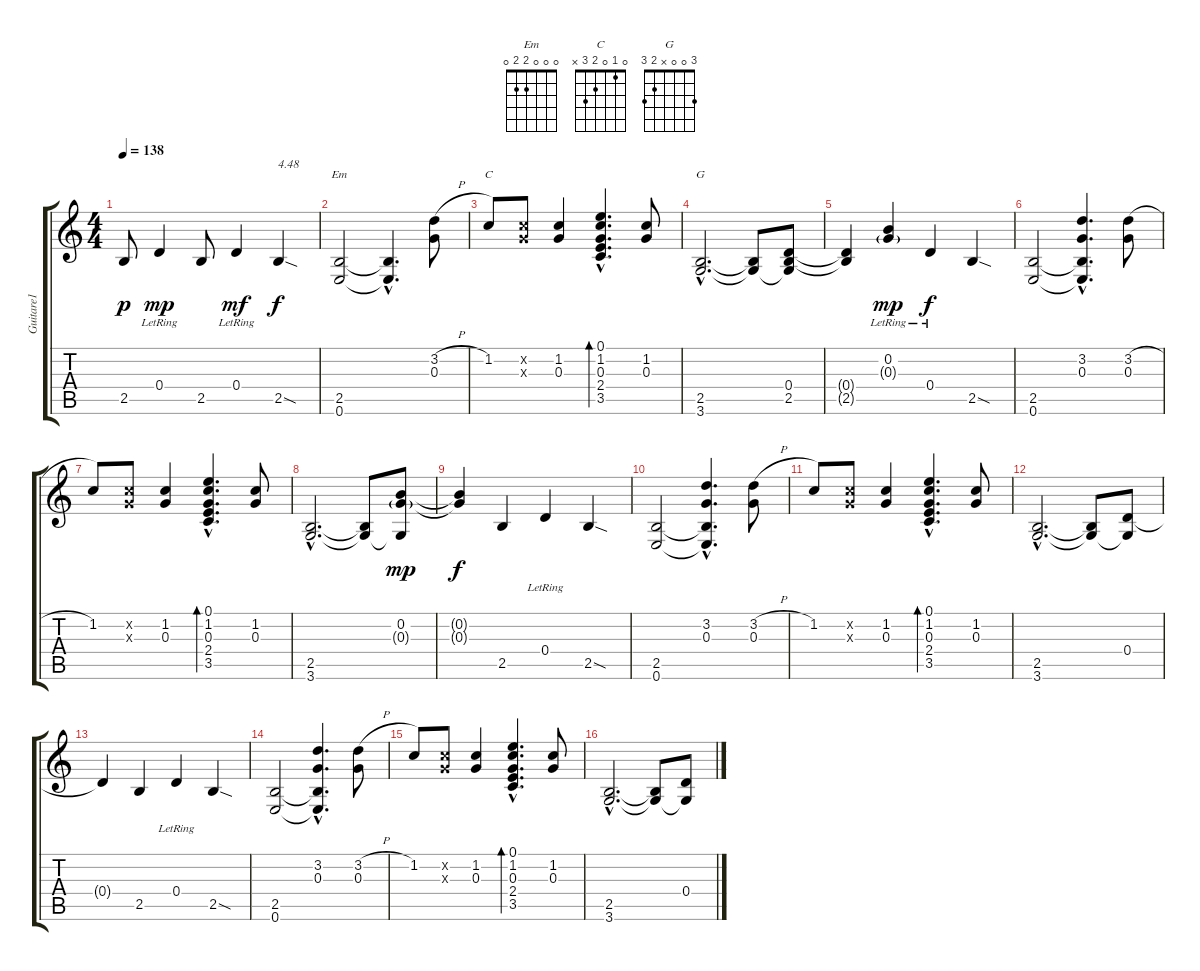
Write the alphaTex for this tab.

\track ("Guitare1" "Guitare1") {instrument electricguitarjazz}
\staff {score tabs}
\tuning (E4 B3 G3 D3 A2 E2) {hide}
\chord ("Em" 0 0 0 2 2 0)
\chord ("C" 0 1 0 2 3 x)
\chord ("G" 3 0 0 x 2 3)
\ts (4 4)
\tempo 138
\clef g2
\ks c
2.5.8{dy p} 0.4{lr}.4{dy mp} 2.5.8 0.4{lr}.4{dy mf} 2.5{sod}.4{txt "4.48" dy f} |
(2.5 0.6).2{ch "Em"} (2.5{hac t} 0.6{hac t}).4{d} (3.2{h} 0.3).8 |
1.2.8{ch "C"} (1.2{x} 0.3{x}).8 (1.2 0.3).4 (0.1{hac} 1.2{hac} 0.3{hac} 2.4{hac} 3.5{hac}).4{d bd 120} (1.2 0.3).8 |
(2.5{hac} 3.6{hac}).2{d ch "G"} (2.5{t} 3.6{t}).8 (0.4 2.5 3.6{t}).8 |
(0.4{t} 2.5{t}).4 (0.2{lr} 0.3{g lr}).4{dy mp} 0.4{lr}.4{dy f} 2.5{sod}.4 |
(2.5 0.6).2 (3.2{hac} 0.3{hac} 2.5{hac t} 0.6{hac t}).4{d} (3.2{h} 0.3).8 |
1.2.8 (1.2{x} 0.3{x}).8 (1.2 0.3).4 (0.1{hac} 1.2{hac} 0.3{hac} 2.4{hac} 3.5{hac}).4{d bd 120} (1.2 0.3).8 |
(2.5{hac} 3.6{hac}).2{d} (2.5{t} 3.6{t}).8 (0.2 0.3{g} 3.6{t}).8{dy mp} |
(0.2{t} 0.3{t}).4{dy f} 2.5.4 0.4{lr}.4 2.5{sod}.4 |
(2.5 0.6).2 (3.2{hac} 0.3{hac} 2.5{hac t} 0.6{hac t}).4{d} (3.2{h} 0.3).8 |
1.2.8 (1.2{x} 0.3{x}).8 (1.2 0.3).4 (0.1{hac} 1.2{hac} 0.3{hac} 2.4{hac} 3.5{hac}).4{d bd 120} (1.2 0.3).8 |
(2.5{hac} 3.6{hac}).2{d} (2.5{t} 3.6{t}).8 (0.4 3.6{t}).8 |
0.4{t}.4 2.5.4 0.4{lr}.4 2.5{sod}.4 |
(2.5 0.6).2 (3.2{hac} 0.3{hac} 2.5{hac t} 0.6{hac t}).4{d} (3.2{h} 0.3).8 |
1.2.8 (1.2{x} 0.3{x}).8 (1.2 0.3).4 (0.1{hac} 1.2{hac} 0.3{hac} 2.4{hac} 3.5{hac}).4{d bd 120} (1.2 0.3).8 |
(2.5{hac} 3.6{hac}).2{d} (2.5{t} 3.6{t}).8 (0.4 3.6{t}).8
